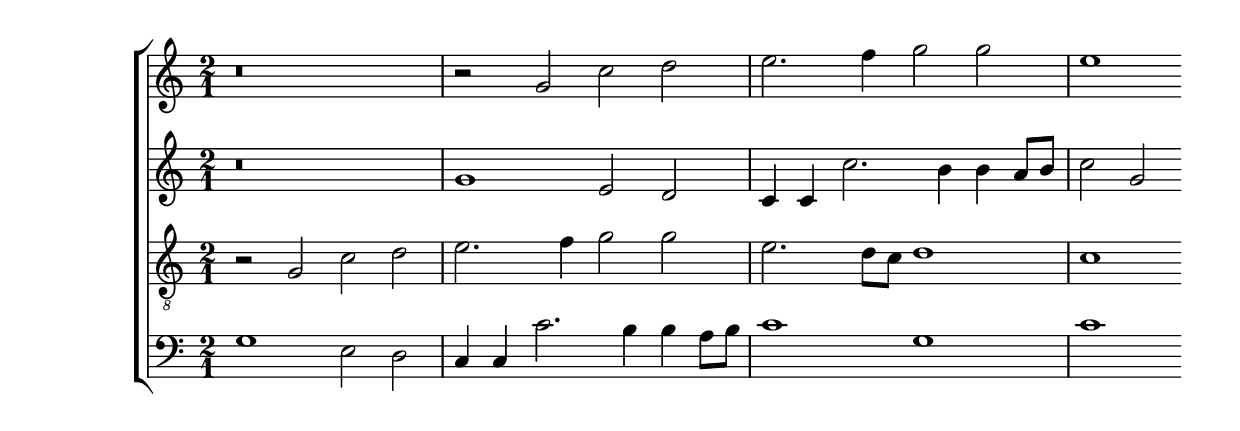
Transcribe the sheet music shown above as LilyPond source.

\version "2.24.3"

global = {
  \key c\major
  \time 2/1
}

\score{

  \new ChoirStaff<<
  \new Voice = "canto" <<
    {\global r\breve r2 g'2 c''2 d''2 e''2. f''4 g''2 g''2 e''1
}
  >>
  \new Voice = "alto" <<
    {\global r\breve g'1 e'2 d' c'4 c'4 c''2. b'4 b'4 a'8 b'8 c''2 g'2
}
  >>
  \new Voice = "tenore" <<
    {\clef "treble_8" \global r2 g2 c'2 d'2 e'2. f'4 g'2 g'2 e'2. d'8 c'8 d'1 c'1
}
  >>
  \new Voice = "tenore" <<
    {\clef "bass" \global g1 e2 d c4 c4 c'2. b4 b4 a8 b8 c'1 g1 c'1
}
  >>
    
  >>
  
}